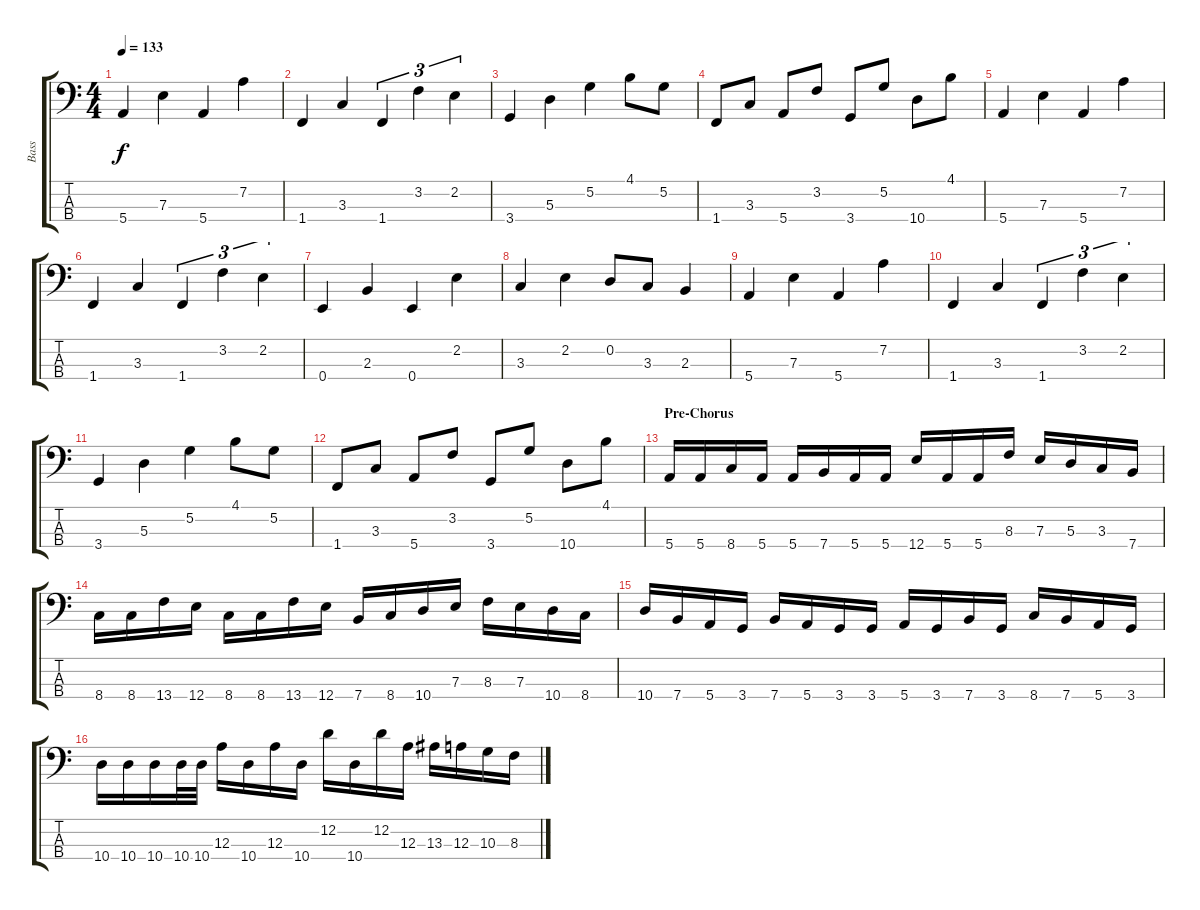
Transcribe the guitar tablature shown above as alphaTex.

\track ("Bass" "Bass") {instrument electricbassfinger}
\staff {score tabs}
\tuning (G2 D2 A1 E1) {hide}
\ts (4 4)
\tempo 133
\clef f4
\ks c
5.4.4{dy f volume 12} 7.3.4 5.4.4 7.2.4 |
1.4.4 3.3.4 1.4.4{tu (3 2)} 3.2.4{tu (3 2)} 2.2.4{tu (3 2)} |
3.4.4 5.3.4 5.2.4 4.1.8 5.2.8 |
1.4.8 3.3.8 5.4.8 3.2.8 3.4.8 5.2.8 10.4.8 4.1.8 |
5.4.4{volume 12} 7.3.4 5.4.4 7.2.4 |
1.4.4 3.3.4 1.4.4{tu (3 2)} 3.2.4{tu (3 2)} 2.2.4{tu (3 2)} |
0.4.4 2.3.4 0.4.4 2.2.4 |
3.3.4 2.2.4 0.2.8 3.3.8 2.3.4 |
5.4.4{volume 12} 7.3.4 5.4.4 7.2.4 |
1.4.4 3.3.4 1.4.4{tu (3 2)} 3.2.4{tu (3 2)} 2.2.4{tu (3 2)} |
3.4.4 5.3.4 5.2.4 4.1.8 5.2.8 |
1.4.8 3.3.8 5.4.8 3.2.8 3.4.8 5.2.8 10.4.8 4.1.8 |
\section ("" "Pre-Chorus")
5.4.16{volume 14 instrument electricbasspick} 5.4.16 8.4.16 5.4.16 5.4.16 7.4.16 5.4.16 5.4.16 12.4.16 5.4.16 5.4.16 8.3.16 7.3.16 5.3.16 3.3.16 7.4.16 |
8.4.16 8.4.16 13.4.16 12.4.16 8.4.16 8.4.16 13.4.16 12.4.16 7.4.16 8.4.16 10.4.16 7.3.16 8.3.16 7.3.16 10.4.16 8.4.16 |
10.4.16 7.4.16 5.4.16 3.4.16 7.4.16 5.4.16 3.4.16 3.4.16 5.4.16 3.4.16 7.4.16 3.4.16 8.4.16 7.4.16 5.4.16 3.4.16 |
10.4.16 10.4.16 10.4.16 10.4.32 10.4.32 12.3.16 10.4.16 12.3.16 10.4.16 12.2.16 10.4.16 12.2.16 12.3.16 13.3.16 12.3.16 10.3.16 8.3.16
